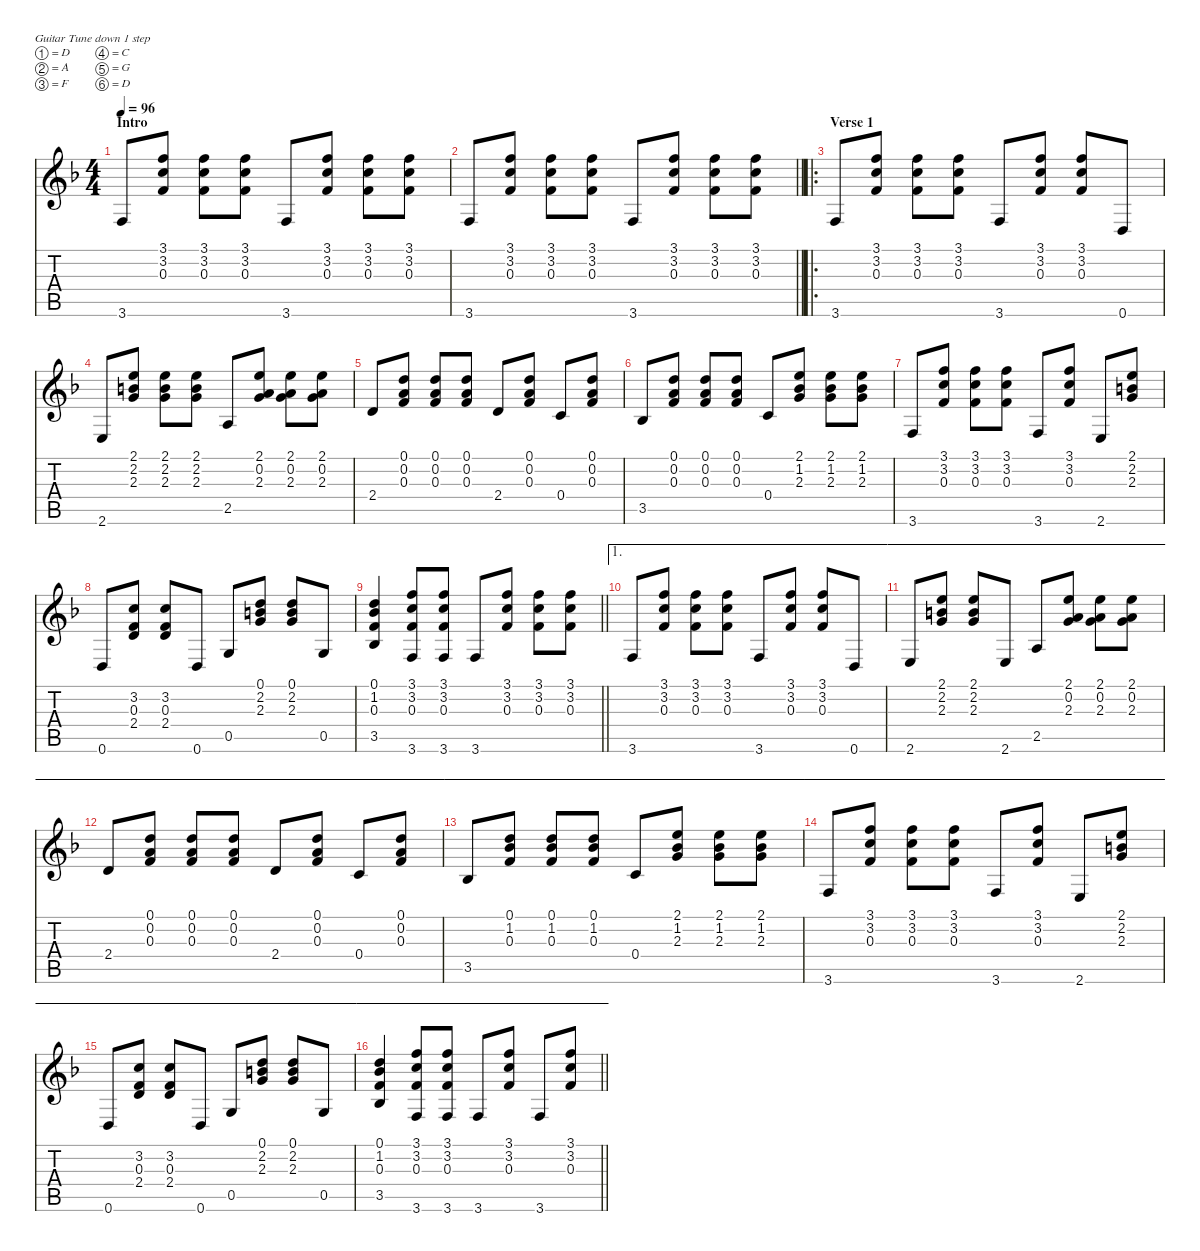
\defaultSystemsLayout 4
\hideDynamics
\bracketExtendMode nobrackets
\singleTrackTrackNamePolicy hidden
\multiTrackTrackNamePolicy hidden
\firstSystemTrackNameMode fullname
\firstSystemTrackNameOrientation horizontal
\otherSystemsTrackNameOrientation horizontal
\track ("Steel Guitar" "s.guit.") {defaultSystemsLayout 4 instrument acousticguitarsteel}
\staff {score tabs}
\tuning (D4 A3 F3 C3 G2 D2)
\ts (4 4)
\section ("" "Intro")
\tempo 96
\clef g2
\ks f
3.6{acc forcenatural}.8{dy mf instrument acousticguitarsteel beam Up} (3.1{acc forcenatural} 3.2{acc forcenatural} 0.3{acc forcenatural}).8{beam Up} (3.1{acc forcenatural} 3.2{acc forcenatural} 0.3{acc forcenatural}).8{beam Down} (3.1{acc forcenatural} 3.2{acc forcenatural} 0.3{acc forcenatural}).8{beam Down} 3.6{acc forcenatural}.8{beam Up} (3.1{acc forcenatural} 3.2{acc forcenatural} 0.3{acc forcenatural}).8{beam Up} (3.1{acc forcenatural} 3.2{acc forcenatural} 0.3{acc forcenatural}).8{beam Down} (3.1{acc forcenatural} 3.2{acc forcenatural} 0.3{acc forcenatural}).8{beam Down} |
\barLineRight lightlight
3.6{acc forcenatural}.8{beam Up} (3.1{acc forcenatural} 3.2{acc forcenatural} 0.3{acc forcenatural}).8{beam Up} (3.1{acc forcenatural} 3.2{acc forcenatural} 0.3{acc forcenatural}).8{beam Down} (3.1{acc forcenatural} 3.2{acc forcenatural} 0.3{acc forcenatural}).8{beam Down} 3.6{acc forcenatural}.8{beam Up} (3.1{acc forcenatural} 3.2{acc forcenatural} 0.3{acc forcenatural}).8{beam Up} (3.1{acc forcenatural} 3.2{acc forcenatural} 0.3{acc forcenatural}).8{beam Down} (3.1{acc forcenatural} 3.2{acc forcenatural} 0.3{acc forcenatural}).8{beam Down} |
\ro
\section ("" "Verse 1")
3.6{acc forcenatural}.8{beam Up} (3.1{acc forcenatural} 3.2{acc forcenatural} 0.3{acc forcenatural}).8{beam Up} (3.1{acc forcenatural} 3.2{acc forcenatural} 0.3{acc forcenatural}).8{beam Down} (3.1{acc forcenatural} 3.2{acc forcenatural} 0.3{acc forcenatural}).8{beam Down} 3.6{acc forcenatural}.8{beam Up} (3.1{acc forcenatural} 3.2{acc forcenatural} 0.3{acc forcenatural}).8{beam Up} (3.1{acc forcenatural} 3.2{acc forcenatural} 0.3{acc forcenatural}).8{beam Up} 0.6{acc forcenatural}.8{beam Up} |
2.6{acc forcenatural}.8{beam Up} (2.1{acc forcenatural} 2.2{acc forcenatural} 2.3{acc forcenatural}).8{beam Up} (2.1{acc forcenatural} 2.2{acc forcenatural} 2.3{acc forcenatural}).8{beam Down} (2.1{acc forcenatural} 2.2{acc forcenatural} 2.3{acc forcenatural}).8{beam Down} 2.5{acc forcenatural}.8{beam Up} (2.1{acc forcenatural} 0.2{acc forcenatural} 2.3{acc forcenatural}).8{beam Up} (2.1{acc forcenatural} 0.2{acc forcenatural} 2.3{acc forcenatural}).8{beam Down} (2.1{acc forcenatural} 0.2{acc forcenatural} 2.3{acc forcenatural}).8{beam Down} |
2.4{acc forcenatural}.8{beam Up} (0.1{acc forcenatural} 0.2{acc forcenatural} 0.3{acc forcenatural}).8{beam Up} (0.1{acc forcenatural} 0.2{acc forcenatural} 0.3{acc forcenatural}).8{beam Up} (0.1{acc forcenatural} 0.2{acc forcenatural} 0.3{acc forcenatural}).8{beam Up} 2.4{acc forcenatural}.8{beam Up} (0.1{acc forcenatural} 0.2{acc forcenatural} 0.3{acc forcenatural}).8{beam Up} 0.4{acc forcenatural}.8{beam Up} (0.1{acc forcenatural} 0.2{acc forcenatural} 0.3{acc forcenatural}).8{beam Up} |
3.5{acc b}.8{beam Up} (0.1{acc forcenatural} 0.2{acc forcenatural} 0.3{acc forcenatural}).8{beam Up} (0.1{acc forcenatural} 0.2{acc forcenatural} 0.3{acc forcenatural}).8{beam Up} (0.1{acc forcenatural} 0.2{acc forcenatural} 0.3{acc forcenatural}).8{beam Up} 0.4{acc forcenatural}.8{beam Up} (2.1{acc forcenatural} 1.2{acc b} 2.3{acc forcenatural}).8{beam Up} (2.1{acc forcenatural} 1.2{acc b} 2.3{acc forcenatural}).8{beam Down} (2.1{acc forcenatural} 1.2{acc b} 2.3{acc forcenatural}).8{beam Down} |
3.6{acc forcenatural}.8{beam Up} (3.1{acc forcenatural} 3.2{acc forcenatural} 0.3{acc forcenatural}).8{beam Up} (3.1{acc forcenatural} 3.2{acc forcenatural} 0.3{acc forcenatural}).8{beam Down} (3.1{acc forcenatural} 3.2{acc forcenatural} 0.3{acc forcenatural}).8{beam Down} 3.6{acc forcenatural}.8{beam Up} (3.1{acc forcenatural} 3.2{acc forcenatural} 0.3{acc forcenatural}).8{beam Up} 2.6{acc forcenatural}.8{beam Up} (2.1{acc forcenatural} 2.2{acc forcenatural} 2.3{acc forcenatural}).8{beam Up} |
0.6{acc forcenatural}.8{beam Up} (2.4{acc forcenatural} 3.2{acc forcenatural} 0.3{acc forcenatural}).8{beam Up} (2.4{acc forcenatural} 3.2{acc forcenatural} 0.3{acc forcenatural}).8{beam Up} 0.6{acc forcenatural}.8{beam Up} 0.5{acc forcenatural}.8{beam Up} (2.3{acc forcenatural} 2.2{acc forcenatural} 0.1{acc forcenatural}).8{beam Up} (0.1{acc forcenatural} 2.3{acc forcenatural} 2.2{acc forcenatural}).8{beam Up} 0.5{acc forcenatural}.8{beam Up} |
\barLineRight lightlight
(3.5{acc b} 0.3{acc forcenatural} 1.2{acc b} 0.1{acc forcenatural}).4{beam Up} (3.1{acc forcenatural} 3.2{acc forcenatural} 0.3{acc forcenatural} 3.6{acc forcenatural}).8{beam Up} (3.1{acc forcenatural} 3.2{acc forcenatural} 0.3{acc forcenatural} 3.6{acc forcenatural}).8{beam Up} 3.6{acc forcenatural}.8{beam Up} (3.1{acc forcenatural} 3.2{acc forcenatural} 0.3{acc forcenatural}).8{beam Up} (3.1{acc forcenatural} 3.2{acc forcenatural} 0.3{acc forcenatural}).8{beam Down} (3.1{acc forcenatural} 3.2{acc forcenatural} 0.3{acc forcenatural}).8{beam Down} |
\ae 1
3.6{acc forcenatural}.8{beam Up} (3.1{acc forcenatural} 3.2{acc forcenatural} 0.3{acc forcenatural}).8{beam Up} (3.1{acc forcenatural} 3.2{acc forcenatural} 0.3{acc forcenatural}).8{beam Down} (3.1{acc forcenatural} 3.2{acc forcenatural} 0.3{acc forcenatural}).8{beam Down} 3.6{acc forcenatural}.8{beam Up} (3.1{acc forcenatural} 3.2{acc forcenatural} 0.3{acc forcenatural}).8{beam Up} (3.1{acc forcenatural} 3.2{acc forcenatural} 0.3{acc forcenatural}).8{beam Up} 0.6{acc forcenatural}.8{beam Up} |
\ae 1
2.6{acc forcenatural}.8{beam Up} (2.1{acc forcenatural} 2.2{acc forcenatural} 2.3{acc forcenatural}).8{beam Up} (2.1{acc forcenatural} 2.2{acc forcenatural} 2.3{acc forcenatural}).8{beam Up} 2.6{acc forcenatural}.8{beam Up} 2.5{acc forcenatural}.8{beam Up} (2.1{acc forcenatural} 0.2{acc forcenatural} 2.3{acc forcenatural}).8{beam Up} (2.1{acc forcenatural} 0.2{acc forcenatural} 2.3{acc forcenatural}).8{beam Down} (2.1{acc forcenatural} 0.2{acc forcenatural} 2.3{acc forcenatural}).8{beam Down} |
\ae 1
2.4{acc forcenatural}.8{beam Up} (0.1{acc forcenatural} 0.2{acc forcenatural} 0.3{acc forcenatural}).8{beam Up} (0.1{acc forcenatural} 0.2{acc forcenatural} 0.3{acc forcenatural}).8{beam Up} (0.1{acc forcenatural} 0.2{acc forcenatural} 0.3{acc forcenatural}).8{beam Up} 2.4{acc forcenatural}.8{beam Up} (0.1{acc forcenatural} 0.2{acc forcenatural} 0.3{acc forcenatural}).8{beam Up} 0.4{acc forcenatural}.8{beam Up} (0.2{acc forcenatural} 0.3{acc forcenatural} 0.1{acc forcenatural}).8{beam Up} |
\ae 1
3.5{acc b}.8{beam Up} (0.1{acc forcenatural} 1.2{acc b} 0.3{acc forcenatural}).8{beam Up} (0.1{acc forcenatural} 1.2{acc b} 0.3{acc forcenatural}).8{beam Up} (0.1{acc forcenatural} 1.2{acc b} 0.3{acc forcenatural}).8{beam Up} 0.4{acc forcenatural}.8{beam Up} (2.1{acc forcenatural} 1.2{acc b} 2.3{acc forcenatural}).8{beam Up} (2.1{acc forcenatural} 1.2{acc b} 2.3{acc forcenatural}).8{beam Down} (2.1{acc forcenatural} 1.2{acc b} 2.3{acc forcenatural}).8{beam Down} |
\ae 1
3.6{acc forcenatural}.8{beam Up} (3.1{acc forcenatural} 3.2{acc forcenatural} 0.3{acc forcenatural}).8{beam Up} (3.1{acc forcenatural} 3.2{acc forcenatural} 0.3{acc forcenatural}).8{beam Down} (3.1{acc forcenatural} 3.2{acc forcenatural} 0.3{acc forcenatural}).8{beam Down} 3.6{acc forcenatural}.8{beam Up} (3.1{acc forcenatural} 3.2{acc forcenatural} 0.3{acc forcenatural}).8{beam Up} 2.6{acc forcenatural}.8{beam Up} (2.1{acc forcenatural} 2.2{acc forcenatural} 2.3{acc forcenatural}).8{beam Up} |
\ae 1
0.6{acc forcenatural}.8{beam Up} (3.2{acc forcenatural} 0.3{acc forcenatural} 2.4{acc forcenatural}).8{beam Up} (3.2{acc forcenatural} 0.3{acc forcenatural} 2.4{acc forcenatural}).8{beam Up} 0.6{acc forcenatural}.8{beam Up} 0.5{acc forcenatural}.8{beam Up} (0.1{acc forcenatural} 2.2{acc forcenatural} 2.3{acc forcenatural}).8{beam Up} (0.1{acc forcenatural} 2.2{acc forcenatural} 2.3{acc forcenatural}).8{beam Up} 0.5{acc forcenatural}.8{beam Up} |
\ae 1
\barLineRight lightlight
(3.5{acc b} 0.3{acc forcenatural} 1.2{acc b} 0.1{acc forcenatural}).4{beam Up} (3.1{acc forcenatural} 3.2{acc forcenatural} 0.3{acc forcenatural} 3.6{acc forcenatural}).8{beam Up} (3.1{acc forcenatural} 3.2{acc forcenatural} 0.3{acc forcenatural} 3.6{acc forcenatural}).8{beam Up} 3.6{acc forcenatural}.8{beam Up} (3.1{acc forcenatural} 3.2{acc forcenatural} 0.3{acc forcenatural}).8{beam Up} 3.6{acc forcenatural}.8{beam Up} (3.1{acc forcenatural} 3.2{acc forcenatural} 0.3{acc forcenatural}).8{beam Up}
